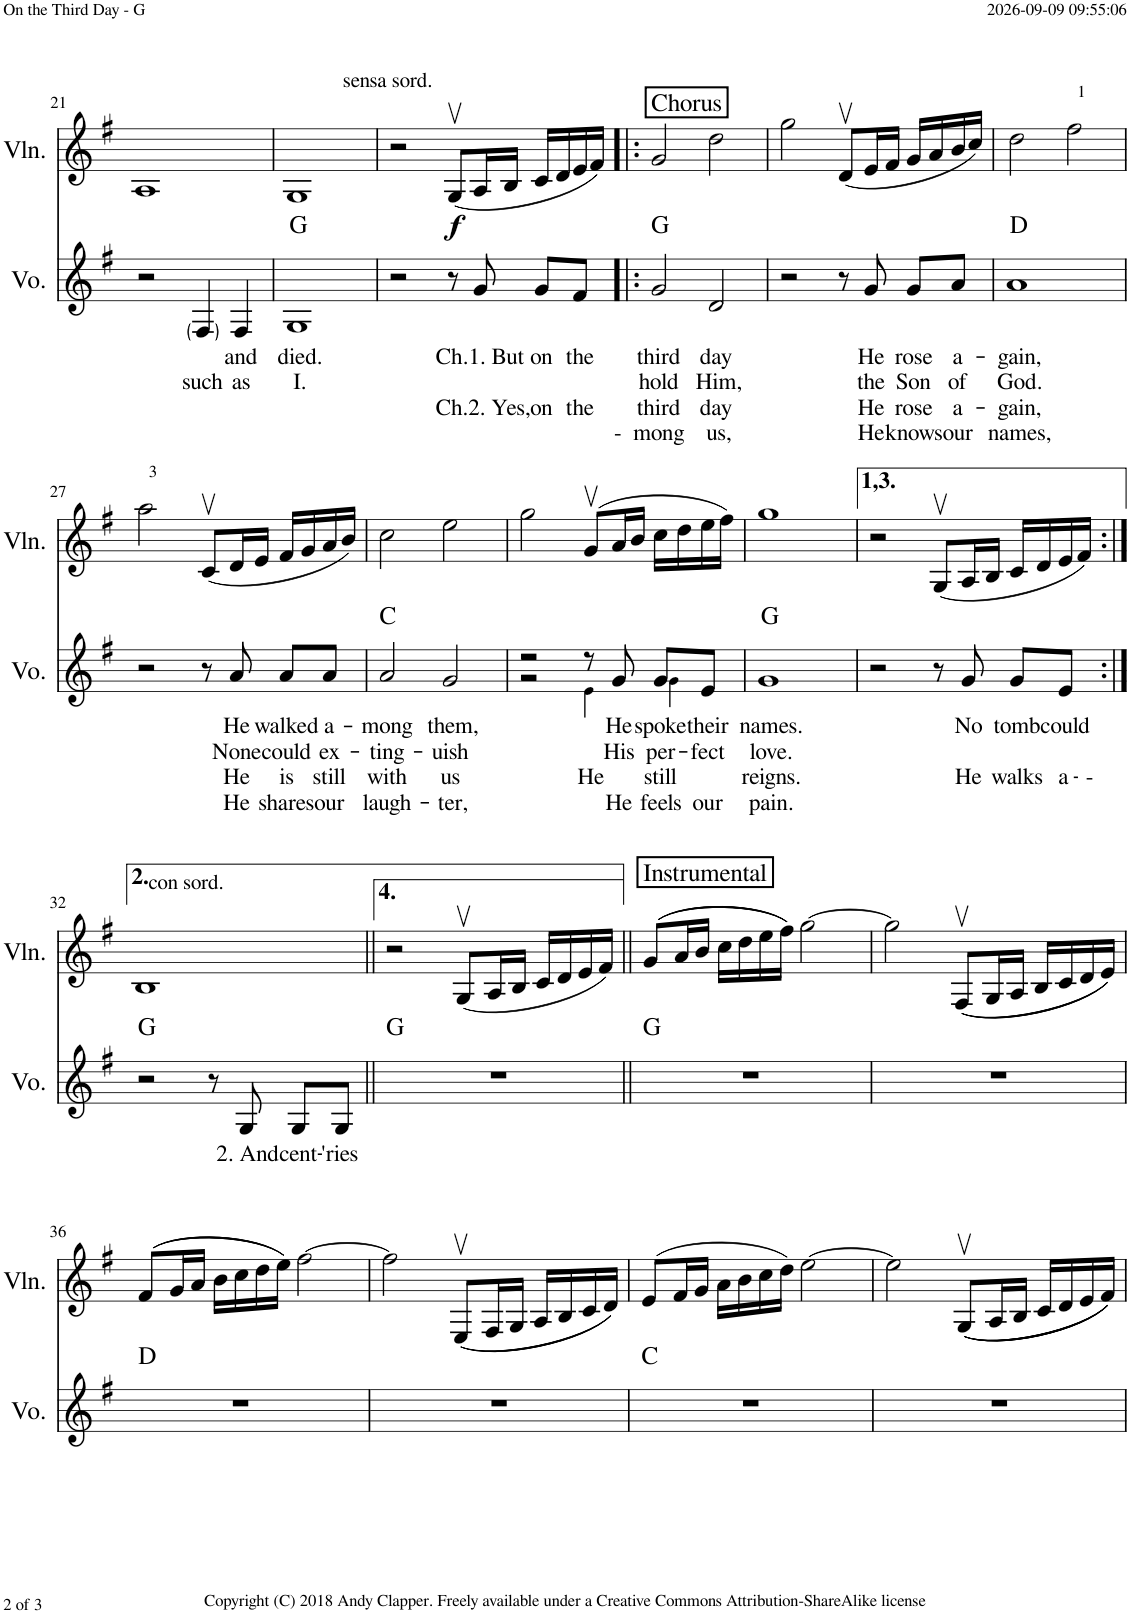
**kern	**text	**text	**text	**text	**harte	**kern	**dynam
*part2	*part2	*part2	*part2	*part2	*part2	*part1	*part1
*staff2	*staff2	*staff2	*staff2	*staff2	*	*staff1	*staff1
*I"Voice	*	*	*	*	*	*I"Violin	*
*I'Vo.	*	*	*	*	*	*I'Vln.	*
!!LO:PB:g=z
*clefG2	*	*	*	*	*	*clefG2	*
*k[f#]	*	*	*	*	*	*k[f#]	*
*M2/2	*	*	*	*	*	*M2/2	*
=21	=21	=21	=21	=21	=21	=21	=21
2r	.	.	.	.	.	1A	.
!	!	!LO:LY:b	!	!	!	!	!
4F#/	.	such	.	.	.	.	.
!	!LO:LY:b	!LO:LY:b	!	!	!	!	!
4F#/	and	as	.	.	.	.	.
=22	=22	=22	=22	=22	=22	=22	=22
!	!LO:LY:b	!LO:LY:b	!	!	!	!	!
1G	died.	I.	.	.	G:maj	1G	.
=23	=23	=23	=23	=23	=23	=23	=23
!	!	!	!	!	!	!LO:TX:a:t=sensa sord.	!
2r	.	.	.	.	.	2r	.
!	!	!	!	!	!	!	!LO:DY:b
8r	.	.	.	.	.	(8Gv/L	f
!	!LO:LY:b	!	!LO:LY:b	!	!	!	!
8g/	Ch.1. But	.	Ch.2. Yes,	.	.	16A/L	.
.	.	.	.	.	.	16B/JJ	.
!	!LO:LY:b	!	!LO:LY:b	!	!	!	!
8g/L	on	.	on	.	.	16c/LL	.
.	.	.	.	.	.	16d/	.
!	!LO:LY:b	!	!LO:LY:b	!	!	!	!
8f#/J	the	.	the	.	.	16e/	.
.	.	.	.	.	.	16f#/JJ)	.
=24!|:	=24!|:	=24!|:	=24!|:	=24!|:	=24!|:	=24!|:	=24!|:
!	!	!	!	!	!	!LO:TX:a:t=Chorus	!
!	!LO:LY:b	!LO:LY:b	!LO:LY:b	!LO:LY:b	!	!	!
2g/	third	hold	third	- mong	G:maj	2g/	.
!	!LO:LY:b	!LO:LY:b	!LO:LY:b	!LO:LY:b	!	!	!
2d/	day	Him,	day	us,	.	2dd\	.
=25	=25	=25	=25	=25	=25	=25	=25
2r	.	.	.	.	.	2gg\	.
8r	.	.	.	.	.	(8dv/L	.
!	!LO:LY:b	!LO:LY:b	!LO:LY:b	!LO:LY:b	!	!	!
8g/	He	the	He	He	.	16e/L	.
.	.	.	.	.	.	16f#/JJ	.
!	!LO:LY:b	!LO:LY:b	!LO:LY:b	!LO:LY:b	!	!	!
8g/L	rose	Son	rose	knows	.	16g/LL	.
.	.	.	.	.	.	16a/	.
!	!LO:LY:b	!LO:LY:b	!LO:LY:b	!LO:LY:b	!	!	!
8a/J	a-	of	a-	our	.	16b/	.
.	.	.	.	.	.	16cc/JJ)	.
=26	=26	=26	=26	=26	=26	=26	=26
!	!LO:LY:b	!LO:LY:b	!LO:LY:b	!LO:LY:b	!	!	!
1a	-gain,	God.	-gain,	names,	D:maj	2dd\	.
.	.	.	.	.	.	2ff#\	.
!!LO:LB:g=z
=27	=27	=27	=27	=27	=27	=27	=27
2r	.	.	.	.	.	2aa\	.
8r	.	.	.	.	.	(8cv/L	.
!	!LO:LY:b	!LO:LY:b	!LO:LY:b	!LO:LY:b	!	!	!
8a/	He	None	He	He	.	16d/L	.
.	.	.	.	.	.	16e/JJ	.
!	!LO:LY:b	!LO:LY:b	!LO:LY:b	!LO:LY:b	!	!	!
8a/L	walked	could	is	shares	.	16f#/LL	.
.	.	.	.	.	.	16g/	.
!	!LO:LY:b	!LO:LY:b	!LO:LY:b	!LO:LY:b	!	!	!
8a/J	a-	ex-	still	our	.	16a/	.
.	.	.	.	.	.	16b/JJ)	.
=28	=28	=28	=28	=28	=28	=28	=28
!	!LO:LY:b	!LO:LY:b	!LO:LY:b	!LO:LY:b	!	!	!
2a/	-mong	-ting-	with	laugh-	C:maj	2cc\	.
!	!LO:LY:b	!LO:LY:b	!LO:LY:b	!LO:LY:b	!	!	!
2g/	them,	-uish	us	-ter,	.	2ee\	.
=29	=29	=29	=29	=29	=29	=29	=29
*^	*	*	*	*	*	*	*
2r	2r	.	.	.	.	.	2gg\	.
!	!	!	!	!LO:LY:b	!	!	!	!
8r	4e!\	.	.	He	.	.	(8gv/L	.
!	!	!LO:LY:b	!LO:LY:b	!	!LO:LY:b	!	!	!
8g/	.	He	His	.	He	.	16a/L	.
.	.	.	.	.	.	.	16b/JJ	.
!	!	!LO:LY:b	!LO:LY:b	!	!LO:LY:b	!	!	!
!	!	!	!	!LO:LY:b	!	!	!	!
8g/L	4g!\	.	.	still	feels	.	16cc\LL	.
.	.	.	.	.	.	.	16dd\	.
!	!	!LO:LY:b	!LO:LY:b	!	!LO:LY:b	!	!	!
8e/J	.	their	-fect	.	our	.	16ee\	.
.	.	.	.	.	.	.	16ff#\JJ)	.
*v	*v	*	*	*	*	*	*	*
=30	=30	=30	=30	=30	=30	=30	=30
!	!LO:LY:b	!LO:LY:b	!LO:LY:b	!LO:LY:b	!	!	!
1g	names.	love.	reigns.	pain.	G:maj	1gg	.
=31	=31	=31	=31	=31	=31	=31	=31
2r	.	.	.	.	.	2r	.
8r	.	.	.	.	.	(8Gv/L	.
!	!LO:LY:b	!	!LO:LY:b	!	!	!	!
8g/	No	.	He	.	.	16A/L	.
.	.	.	.	.	.	16B/JJ	.
!	!LO:LY:b	!	!LO:LY:b	!	!	!	!
8g/L	tomb	.	walks	.	.	16c/LL	.
.	.	.	.	.	.	16d/	.
!	!LO:LY:b	!	!LO:LY:b	!	!	!	!
8e/J	could	.	a --	.	.	16e/	.
.	.	.	.	.	.	16f#/JJ)	.
!!LO:LB:g=z
=32:|!	=32:|!	=32:|!	=32:|!	=32:|!	=32:|!	=32:|!	=32:|!
!	!	!	!	!	!	!LO:TX:a:t=con sord.	!
2r	.	.	.	.	G:maj	1B	.
8r	.	.	.	.	.	.	.
!	!LO:LY:b	!	!	!	!	!	!
8G/	2. And	.	.	.	.	.	.
!	!LO:LY:b	!	!	!	!	!	!
8G/L	cent-	.	.	.	.	.	.
!	!LO:LY:b	!	!	!	!	!	!
8G/J	-'ries	.	.	.	.	.	.
=33||	=33||	=33||	=33||	=33||	=33||	=33||	=33||
1r	.	.	.	.	G:maj	2r	.
.	.	.	.	.	.	(8Gv/L	.
.	.	.	.	.	.	16A/L	.
.	.	.	.	.	.	16B/JJ	.
.	.	.	.	.	.	16c/LL	.
.	.	.	.	.	.	16d/	.
.	.	.	.	.	.	16e/	.
.	.	.	.	.	.	16f#/JJ)	.
=34||	=34||	=34||	=34||	=34||	=34||	=34||	=34||
!	!	!	!	!	!	!LO:TX:a:t=Instrumental	!
1r	.	.	.	.	G:maj	((8g/L	.
.	.	.	.	.	.	16a/L	.
.	.	.	.	.	.	16b/JJ	.
.	.	.	.	.	.	16cc\LL	.
.	.	.	.	.	.	16dd\	.
.	.	.	.	.	.	16ee\	.
.	.	.	.	.	.	16ff#\JJ))	.
.	.	.	.	.	.	[2gg\	.
=35	=35	=35	=35	=35	=35	=35	=35
1r	.	.	.	.	.	2gg\]	.
.	.	.	.	.	.	((8F#v/L	.
.	.	.	.	.	.	16G/L	.
.	.	.	.	.	.	16A/JJ	.
.	.	.	.	.	.	16B/LL	.
.	.	.	.	.	.	16c/	.
.	.	.	.	.	.	16d/	.
.	.	.	.	.	.	16e/JJ))	.
!!LO:LB:g=z
=36	=36	=36	=36	=36	=36	=36	=36
1r	.	.	.	.	D:maj	((8f#/L	.
.	.	.	.	.	.	16g/L	.
.	.	.	.	.	.	16a/JJ	.
.	.	.	.	.	.	16b\LL	.
.	.	.	.	.	.	16cc\	.
.	.	.	.	.	.	16dd\	.
.	.	.	.	.	.	16ee\JJ))	.
.	.	.	.	.	.	[2ff#\	.
=37	=37	=37	=37	=37	=37	=37	=37
1r	.	.	.	.	.	2ff#\]	.
.	.	.	.	.	.	((8Ev/L	.
.	.	.	.	.	.	16F#/L	.
.	.	.	.	.	.	16G/JJ	.
.	.	.	.	.	.	16A/LL	.
.	.	.	.	.	.	16B/	.
.	.	.	.	.	.	16c/	.
.	.	.	.	.	.	16d/JJ))	.
=38	=38	=38	=38	=38	=38	=38	=38
1r	.	.	.	.	C:maj	(8e/L	.
.	.	.	.	.	.	16f#/L	.
.	.	.	.	.	.	16g/JJ	.
.	.	.	.	.	.	16a\LL	.
.	.	.	.	.	.	16b\	.
.	.	.	.	.	.	16cc\	.
.	.	.	.	.	.	16dd\JJ)	.
.	.	.	.	.	.	[2ee\	.
=39	=39	=39	=39	=39	=39	=39	=39
1r	.	.	.	.	.	2ee\]	.
.	.	.	.	.	.	(((8Gv/L	.
.	.	.	.	.	.	16A/L	.
.	.	.	.	.	.	16B/JJ	.
.	.	.	.	.	.	16c/LL	.
.	.	.	.	.	.	16d/	.
.	.	.	.	.	.	16e/	.
.	.	.	.	.	.	16f#/JJ)))	.
=	=	=	=	=	=	=	=
*-	*-	*-	*-	*-	*-	*-	*-
